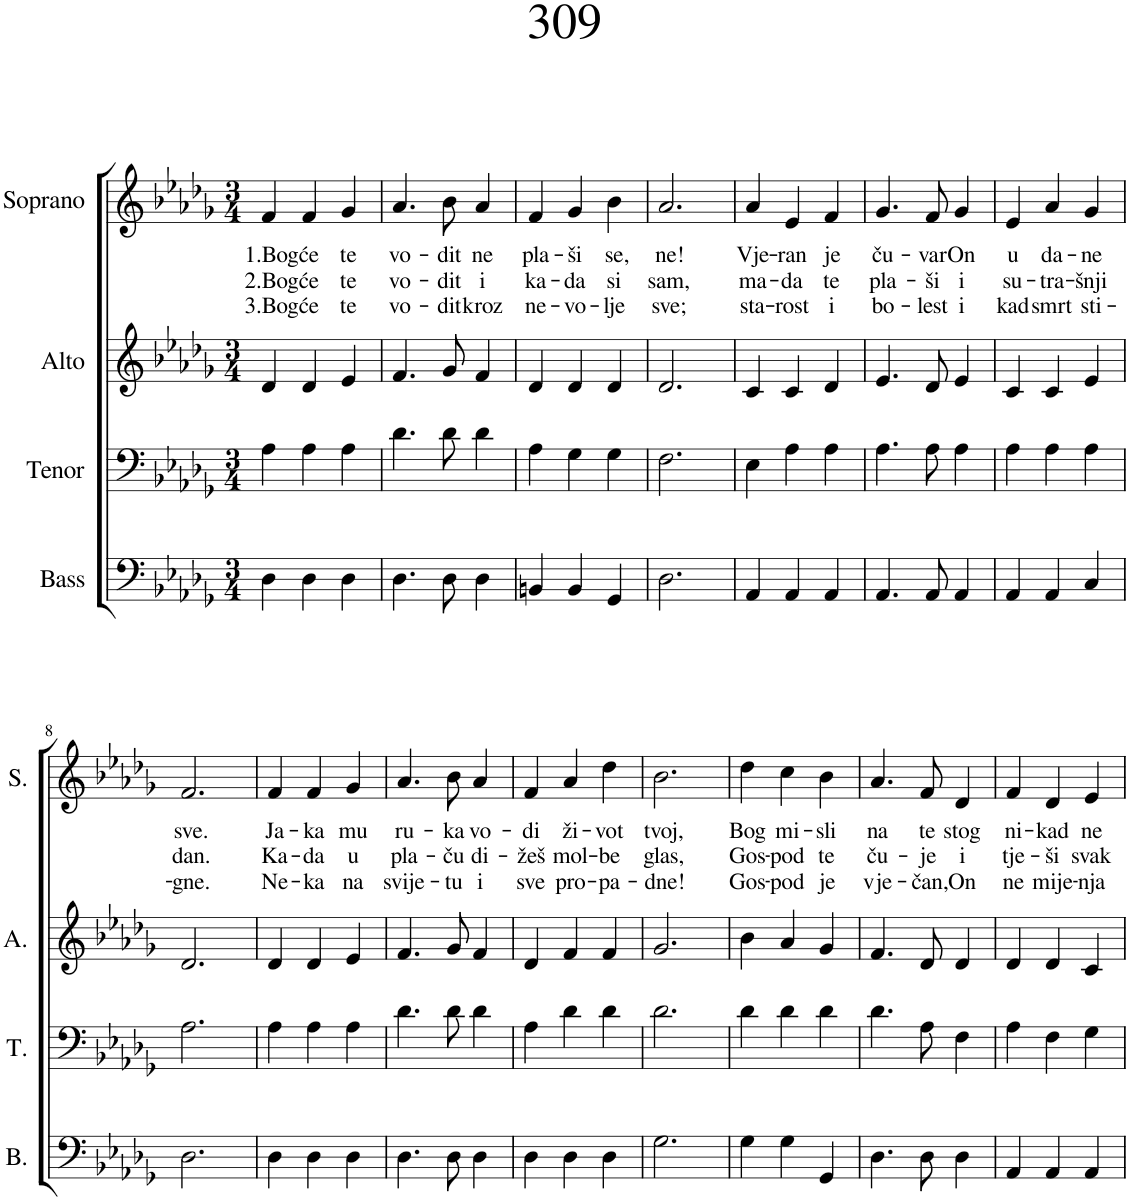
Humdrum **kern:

**kern	**kern	**kern	**kern	**text	**text	**text
*part4	*part3	*part2	*part1	*part1	*part1	*part1
*staff4	*staff3	*staff2	*staff1	*staff1	*staff1	*staff1
*I"Bass	*I"Tenor	*I"Alto	*I"Soprano	*	*	*
*I'B.	*I'T.	*I'A.	*I'S.	*	*	*
*clefF4	*clefF4	*clefG2	*clefG2	*	*	*
*k[b-e-a-d-g-]	*k[b-e-a-d-g-]	*k[b-e-a-d-g-]	*k[b-e-a-d-g-]	*	*	*
*M3/4	*M3/4	*M3/4	*M3/4	*	*	*
=1	=1	=1	=1	=1	=1	=1
!	!	!	!	!LO:LY:b	!LO:LY:b	!LO:LY:b
4D-\	4A-\	4d-/	4f/	1.Bog	2.Bog	3.Bog
!	!	!	!	!LO:LY:b	!LO:LY:b	!LO:LY:b
4D-\	4A-\	4d-/	4f/	će	će	će
!	!	!	!	!LO:LY:b	!LO:LY:b	!LO:LY:b
4D-\	4A-\	4e-/	4g-/	te	te	te
=2	=2	=2	=2	=2	=2	=2
!	!	!	!	!LO:LY:b	!LO:LY:b	!LO:LY:b
4.D-\	4.d-\	4.f/	4.a-/	vo-	vo-	vo-
!	!	!	!	!LO:LY:b	!LO:LY:b	!LO:LY:b
8D-\	8d-\	8g-/	8b-\	-dit	-dit	-dit
!	!	!	!	!LO:LY:b	!LO:LY:b	!LO:LY:b
4D-\	4d-\	4f/	4a-/	ne	i	kroz
=3	=3	=3	=3	=3	=3	=3
!	!	!	!	!LO:LY:b	!LO:LY:b	!LO:LY:b
4BBn/	4A-\	4d-/	4f/	pla-	ka-	ne-
!	!	!	!	!LO:LY:b	!LO:LY:b	!LO:LY:b
4BB/	4G-\	4d-/	4g-/	-ši	-da	-vo-
!	!	!	!	!LO:LY:b	!LO:LY:b	!LO:LY:b
4GG-/	4G-\	4d-/	4b-\	se,	si	-lje
=4	=4	=4	=4	=4	=4	=4
!	!	!	!	!LO:LY:b	!LO:LY:b	!LO:LY:b
2.D-\	2.F\	2.d-/	2.a-/	ne!	sam,	sve;
=5	=5	=5	=5	=5	=5	=5
!	!	!	!	!LO:LY:b	!LO:LY:b	!LO:LY:b
4AA-/	4E-\	4c/	4a-/	Vje-	ma-	sta-
!	!	!	!	!LO:LY:b	!LO:LY:b	!LO:LY:b
4AA-/	4A-\	4c/	4e-/	-ran	-da	-rost
!	!	!	!	!LO:LY:b	!LO:LY:b	!LO:LY:b
4AA-/	4A-\	4d-/	4f/	je	te	i
=6	=6	=6	=6	=6	=6	=6
!	!	!	!	!LO:LY:b	!LO:LY:b	!LO:LY:b
4.AA-/	4.A-\	4.e-/	4.g-/	ču-	pla-	bo-
!	!	!	!	!LO:LY:b	!LO:LY:b	!LO:LY:b
8AA-/	8A-\	8d-/	8f/	-var	-ši	-lest
!	!	!	!	!LO:LY:b	!LO:LY:b	!LO:LY:b
4AA-/	4A-\	4e-/	4g-/	On	i	i
=7	=7	=7	=7	=7	=7	=7
!	!	!	!	!LO:LY:b	!LO:LY:b	!LO:LY:b
4AA-/	4A-\	4c/	4e-/	u	su-	kad
!	!	!	!	!LO:LY:b	!LO:LY:b	!LO:LY:b
4AA-/	4A-\	4c/	4a-/	da-	-tra-	smrt
!	!	!	!	!LO:LY:b	!LO:LY:b	!LO:LY:b
4C/	4A-\	4e-/	4g-/	-ne	-šnji	sti-
!!LO:LB:g=z
=8	=8	=8	=8	=8	=8	=8
!	!	!	!	!LO:LY:b	!LO:LY:b	!LO:LY:b
2.D-\	2.A-\	2.d-/	2.f/	sve.	dan.	-gne.
=9	=9	=9	=9	=9	=9	=9
!	!	!	!	!LO:LY:b	!LO:LY:b	!LO:LY:b
4D-\	4A-\	4d-/	4f/	Ja-	Ka-	Ne-
!	!	!	!	!LO:LY:b	!LO:LY:b	!LO:LY:b
4D-\	4A-\	4d-/	4f/	-ka	-da	-ka
!	!	!	!	!LO:LY:b	!LO:LY:b	!LO:LY:b
4D-\	4A-\	4e-/	4g-/	mu	u	na
=10	=10	=10	=10	=10	=10	=10
!	!	!	!	!LO:LY:b	!LO:LY:b	!LO:LY:b
4.D-\	4.d-\	4.f/	4.a-/	ru-	pla-	svije-
!	!	!	!	!LO:LY:b	!LO:LY:b	!LO:LY:b
8D-\	8d-\	8g-/	8b-\	-ka	-ču	-tu
!	!	!	!	!LO:LY:b	!LO:LY:b	!LO:LY:b
4D-\	4d-\	4f/	4a-/	vo-	di-	i
=11	=11	=11	=11	=11	=11	=11
!	!	!	!	!LO:LY:b	!LO:LY:b	!LO:LY:b
4D-\	4A-\	4d-/	4f/	-di	-žeš	sve
!	!	!	!	!LO:LY:b	!LO:LY:b	!LO:LY:b
4D-\	4d-\	4f/	4a-/	ži-	mol-	pro-
!	!	!	!	!LO:LY:b	!LO:LY:b	!LO:LY:b
4D-\	4d-\	4f/	4dd-\	-vot	-be	-pa-
=12	=12	=12	=12	=12	=12	=12
!	!	!	!	!LO:LY:b	!LO:LY:b	!LO:LY:b
2.G-\	2.d-\	2.g-/	2.b-\	tvoj,	glas,	-dne!
=13	=13	=13	=13	=13	=13	=13
!	!	!	!	!LO:LY:b	!LO:LY:b	!LO:LY:b
4G-\	4d-\	4b-\	4dd-\	Bog	Gos-	Gos-
!	!	!	!	!LO:LY:b	!LO:LY:b	!LO:LY:b
4G-\	4d-\	4a-/	4cc\	mi-	-pod	-pod
!	!	!	!	!LO:LY:b	!LO:LY:b	!LO:LY:b
4GG-/	4d-\	4g-/	4b-\	-sli	te	je
=14	=14	=14	=14	=14	=14	=14
!	!	!	!	!LO:LY:b	!LO:LY:b	!LO:LY:b
4.D-\	4.d-\	4.f/	4.a-/	na	ču-	vje-
!	!	!	!	!LO:LY:b	!LO:LY:b	!LO:LY:b
8D-\	8A-\	8d-/	8f/	te	-je	-čan,
!	!	!	!	!LO:LY:b	!LO:LY:b	!LO:LY:b
4D-\	4F\	4d-/	4d-/	stog	i	On
=15	=15	=15	=15	=15	=15	=15
!	!	!	!	!LO:LY:b	!LO:LY:b	!LO:LY:b
4AA-/	4A-\	4d-/	4f/	ni-	tje-	ne
!	!	!	!	!LO:LY:b	!LO:LY:b	!LO:LY:b
4AA-/	4F\	4d-/	4d-/	-kad	-ši	mije-
!	!	!	!	!LO:LY:b	!LO:LY:b	!LO:LY:b
4AA-/	4G-\	4c/	4e-/	ne	svak	-nja
=	=	=	=	=	=	=
*-	*-	*-	*-	*-	*-	*-
